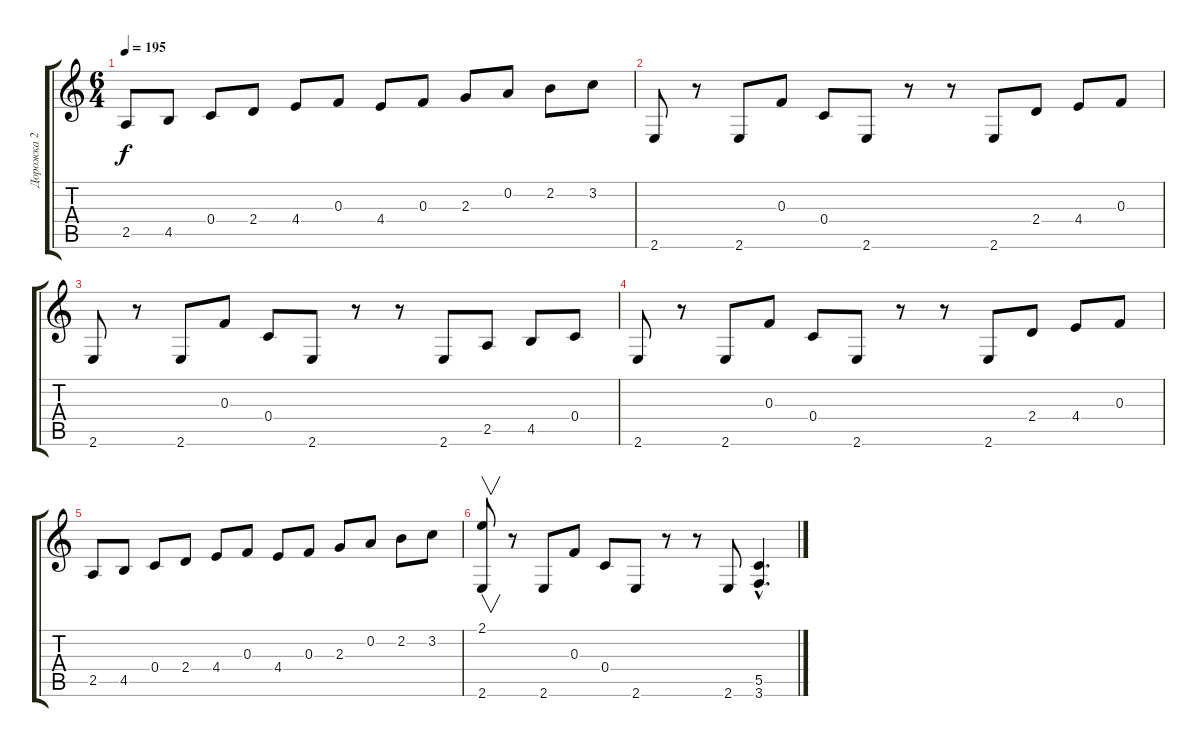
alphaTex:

\track ("Дорожка 2" "Дорожка 2") {instrument overdrivenguitar}
\staff {score tabs}
\tuning (D4 A3 F3 C3 G2 D2) {hide}
\ts (6 4)
\tempo 195
\clef g2
\ks c
2.5.8{dy f} 4.5.8 0.4.8 2.4.8 4.4.8 0.3.8 4.4.8 0.3.8 2.3.8 0.2.8 2.2.8 3.2.8 |
2.6.8 r.8 2.6.8 0.3.8 0.4.8 2.6.8 r.8 r.8 2.6.8 2.4.8 4.4.8 0.3.8 |
2.6.8 r.8 2.6.8 0.3.8 0.4.8 2.6.8 r.8 r.8 2.6.8 2.5.8 4.5.8 0.4.8 |
2.6.8 r.8 2.6.8 0.3.8 0.4.8 2.6.8 r.8 r.8 2.6.8 2.4.8 4.4.8 0.3.8 |
2.5.8 4.5.8 0.4.8 2.4.8 4.4.8 0.3.8 4.4.8 0.3.8 2.3.8 0.2.8 2.2.8 3.2.8 |
(2.1 2.6).8{v} r.8 2.6.8 0.3.8 0.4.8 2.6.8 r.8 r.8 2.6.8 (5.5{hac} 3.6{hac}).4{d}
